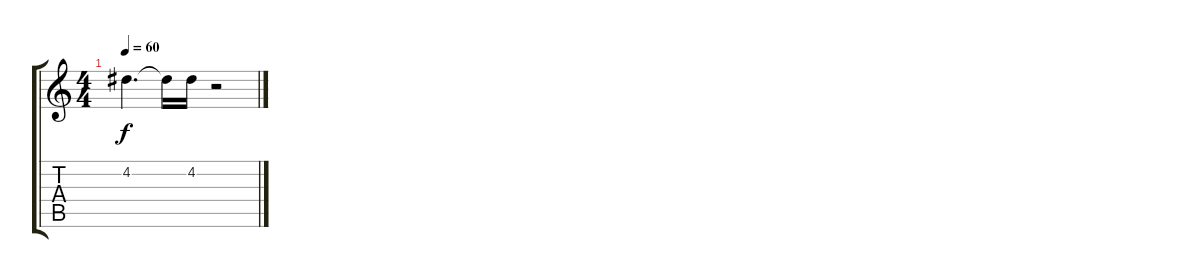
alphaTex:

\track "" {instrument overdrivenguitar}
\staff {score tabs}
\tuning (E4 B3 G3 D3 A2 E2) {hide}
\ts (4 4)
\tempo 60
\clef g2
\ks c
4.2.4{d dy f} 4.2{t}.16 4.2.16 r.2
